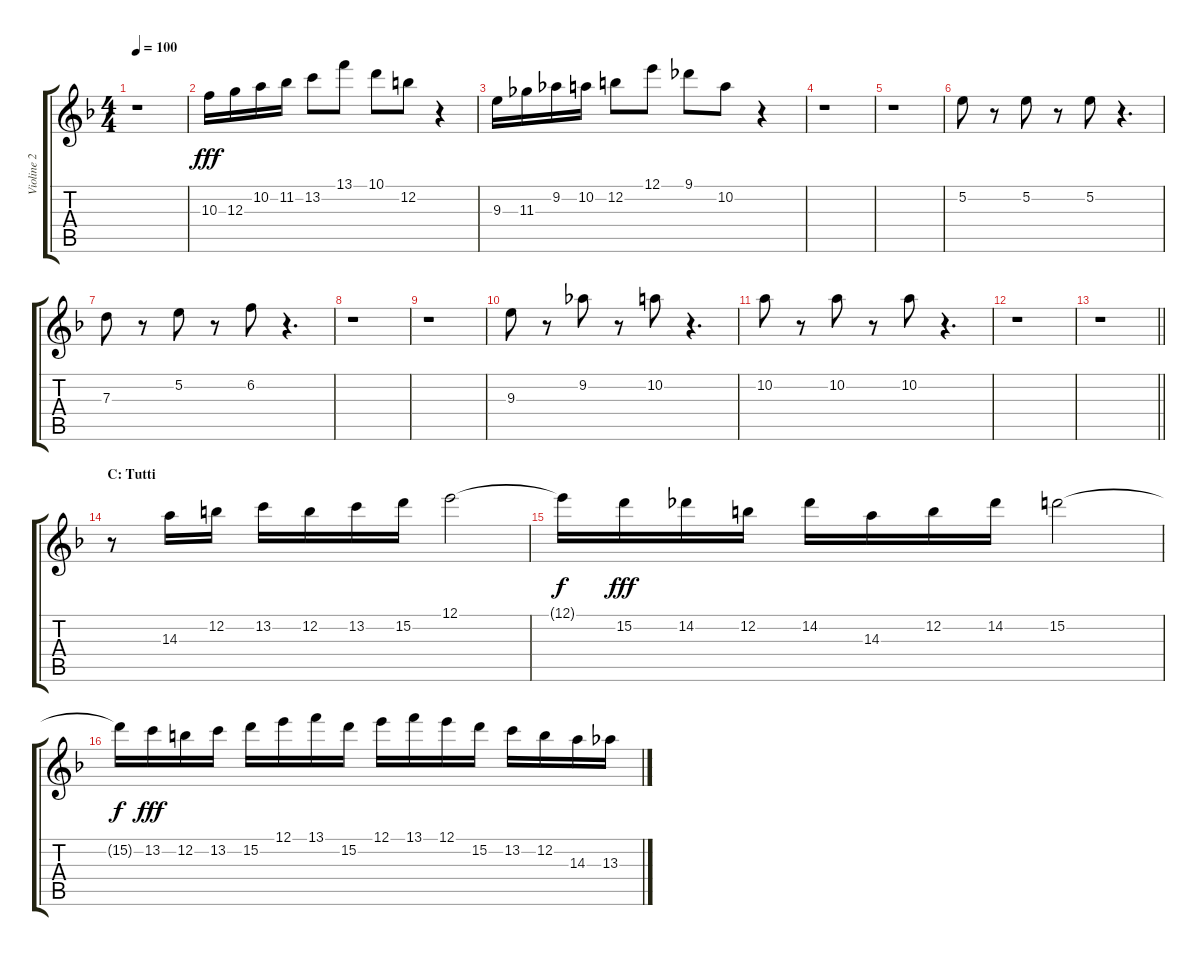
\track ("Violine 2" "Violine 2") {instrument overdrivenguitar}
\staff {score tabs}
\tuning (E4 B3 G3 D3 A2 E2) {hide}
\ts (4 4)
\tempo 100
\clef g2
\ks dminor
r.1{dy fff} |
10.3.16 12.3.16 10.2.16 11.2.16 13.2.8 13.1.8 10.1.8 12.2.8 r.4 |
9.3.16 11.3.16 9.2.16 10.2.16 12.2.8 12.1.8 9.1.8 10.2.8 r.4 |
r.1 |
r.1 |
5.2.8 r.8 5.2.8 r.8 5.2.8 r.4{d} |
7.3.8 r.8 5.2.8 r.8 6.2.8 r.4{d} |
r.1 |
r.1 |
9.3.8 r.8 9.2.8 r.8 10.2.8 r.4{d} |
10.2.8 r.8 10.2.8 r.8 10.2.8 r.4{d} |
r.1 |
\barLineRight lightlight
r.1 |
\section ("" "C: Tutti")
r.8 14.3.16 12.2.16 13.2.16 12.2.16 13.2.16 15.2.16 12.1.2 |
12.1{t}.16{dy f} 15.2.16{dy fff} 14.2.16 12.2.16 14.2.16 14.3.16 12.2.16 14.2.16 15.2.2 |
15.2{t}.16{dy f} 13.2.16{dy fff} 12.2.16 13.2.16 15.2.16 12.1.16 13.1.16 15.2.16 12.1.16 13.1.16 12.1.16 15.2.16 13.2.16 12.2.16 14.3.16 13.3.16
